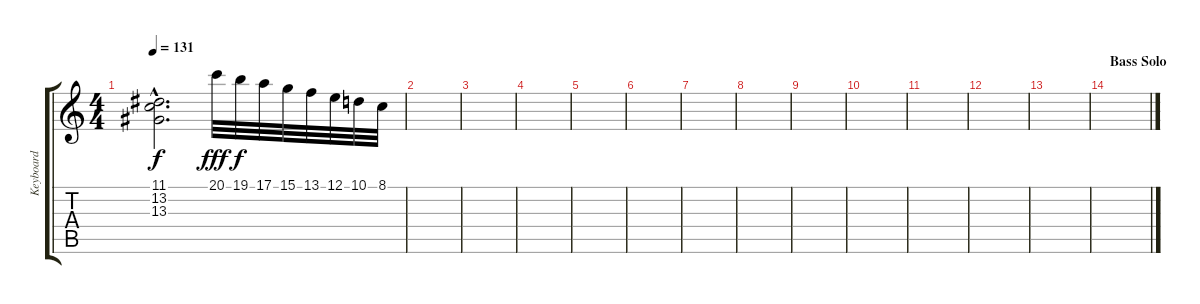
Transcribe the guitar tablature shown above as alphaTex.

\track ("Keyboard" "Keyboard") {instrument reedorgan}
\staff {score tabs}
\tuning (E4 B3 G3 D3 A2 E2) {hide}
\ts (4 4)
\tempo 131
\clef g2
\ks c
(11.1{hac} 13.2{hac} 13.3{hac}).2{d dy f} 20.1.32{dy fff volume 13 instrument rockorgan} 19.1.32{dy f} 17.1.32 15.1.32 13.1.32 12.1.32 10.1.32 8.1.32 |
|
|
|
|
|
|
|
|
|
|
|
|
\section ("" "Bass Solo")
